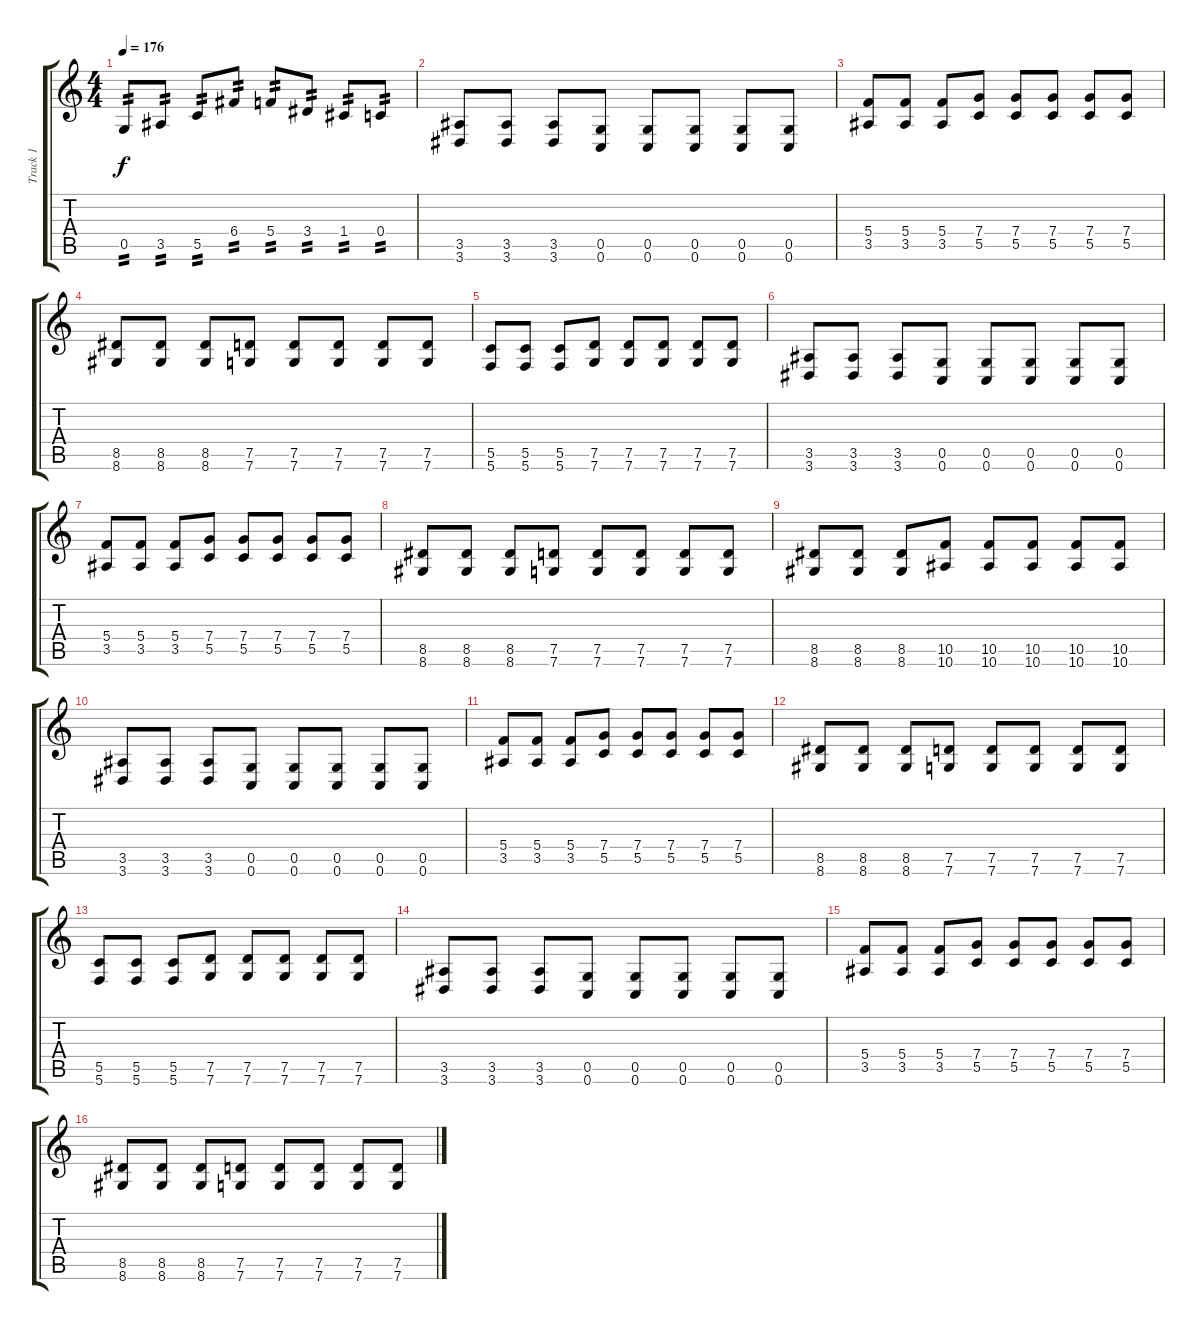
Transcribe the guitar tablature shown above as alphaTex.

\track ("Track 1" "Track 1") {instrument distortionguitar}
\staff {score tabs}
\tuning (D4 A3 F3 C3 G2 C2) {hide}
\ts (4 4)
\tempo 176
\clef g2
\ks c
0.5.8{tp 2 dy f} 3.5.8{tp 2} 5.5.8{tp 2} 6.4.8{tp 2} 5.4.8{tp 2} 3.4.8{tp 2} 1.4.8{tp 2} 0.4.8{tp 2} |
(3.5 3.6).8 (3.5 3.6).8 (3.5 3.6).8 (0.5 0.6).8 (0.5 0.6).8 (0.5 0.6).8 (0.5 0.6).8 (0.5 0.6).8 |
(5.4 3.5).8 (5.4 3.5).8 (5.4 3.5).8 (7.4 5.5).8 (7.4 5.5).8 (7.4 5.5).8 (7.4 5.5).8 (7.4 5.5).8 |
(8.5 8.6).8 (8.5 8.6).8 (8.5 8.6).8 (7.5 7.6).8 (7.5 7.6).8 (7.5 7.6).8 (7.5 7.6).8 (7.5 7.6).8 |
(5.5 5.6).8 (5.5 5.6).8 (5.5 5.6).8 (7.5 7.6).8 (7.5 7.6).8 (7.5 7.6).8 (7.5 7.6).8 (7.5 7.6).8 |
(3.5 3.6).8 (3.5 3.6).8 (3.5 3.6).8 (0.5 0.6).8 (0.5 0.6).8 (0.5 0.6).8 (0.5 0.6).8 (0.5 0.6).8 |
(5.4 3.5).8 (5.4 3.5).8 (5.4 3.5).8 (7.4 5.5).8 (7.4 5.5).8 (7.4 5.5).8 (7.4 5.5).8 (7.4 5.5).8 |
(8.5 8.6).8 (8.5 8.6).8 (8.5 8.6).8 (7.5 7.6).8 (7.5 7.6).8 (7.5 7.6).8 (7.5 7.6).8 (7.5 7.6).8 |
(8.5 8.6).8 (8.5 8.6).8 (8.5 8.6).8 (10.5 10.6).8 (10.5 10.6).8 (10.5 10.6).8 (10.5 10.6).8 (10.5 10.6).8 |
(3.5 3.6).8 (3.5 3.6).8 (3.5 3.6).8 (0.5 0.6).8 (0.5 0.6).8 (0.5 0.6).8 (0.5 0.6).8 (0.5 0.6).8 |
(5.4 3.5).8 (5.4 3.5).8 (5.4 3.5).8 (7.4 5.5).8 (7.4 5.5).8 (7.4 5.5).8 (7.4 5.5).8 (7.4 5.5).8 |
(8.5 8.6).8 (8.5 8.6).8 (8.5 8.6).8 (7.5 7.6).8 (7.5 7.6).8 (7.5 7.6).8 (7.5 7.6).8 (7.5 7.6).8 |
(5.5 5.6).8 (5.5 5.6).8 (5.5 5.6).8 (7.5 7.6).8 (7.5 7.6).8 (7.5 7.6).8 (7.5 7.6).8 (7.5 7.6).8 |
(3.5 3.6).8 (3.5 3.6).8 (3.5 3.6).8 (0.5 0.6).8 (0.5 0.6).8 (0.5 0.6).8 (0.5 0.6).8 (0.5 0.6).8 |
(5.4 3.5).8 (5.4 3.5).8 (5.4 3.5).8 (7.4 5.5).8 (7.4 5.5).8 (7.4 5.5).8 (7.4 5.5).8 (7.4 5.5).8 |
(8.5 8.6).8 (8.5 8.6).8 (8.5 8.6).8 (7.5 7.6).8 (7.5 7.6).8 (7.5 7.6).8 (7.5 7.6).8 (7.5 7.6).8
